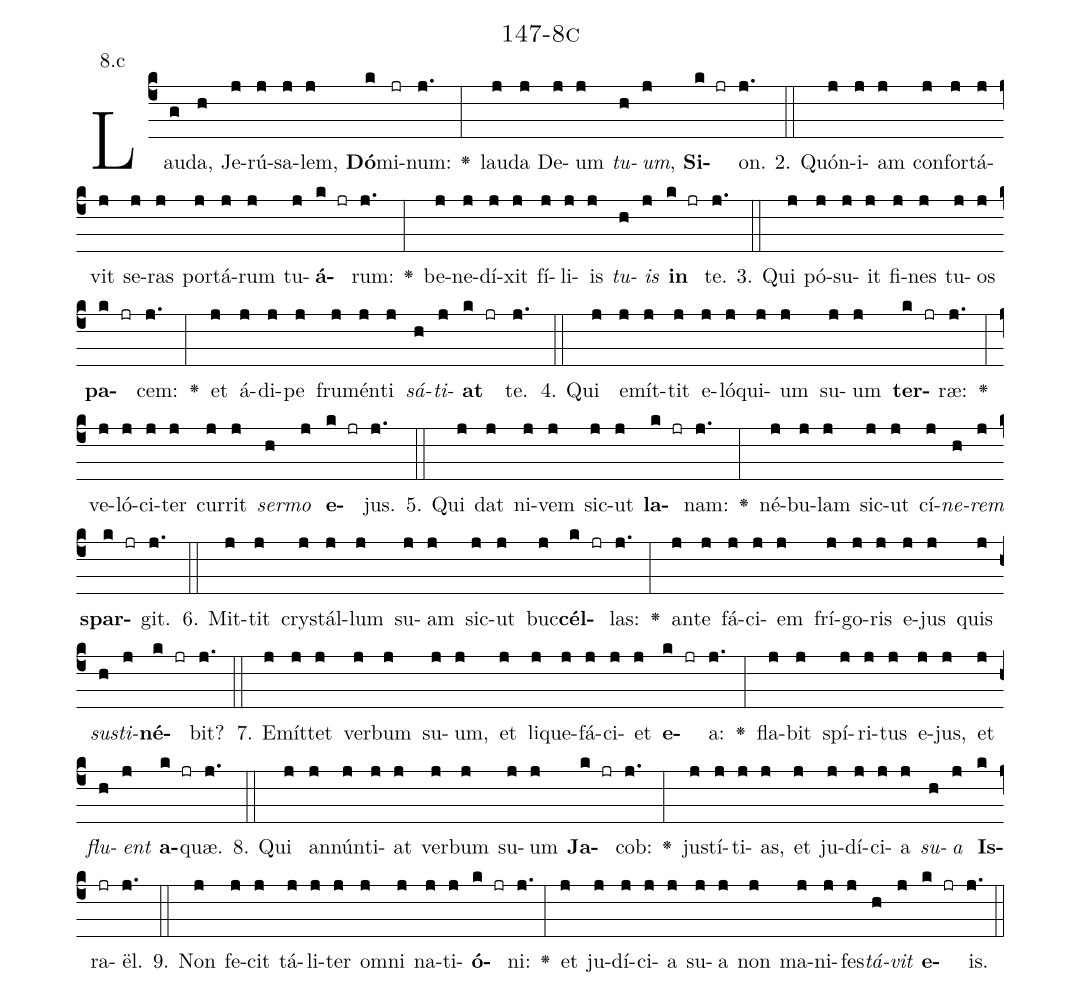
name: 147-8c;
annotation: 8.c;
%%
(c4)Lau(g)da,(h) Je(j)rú(j)sa(j)lem,(j) <b>Dó</b>(k)mi(jr)num:(j.) <v>\greheightstar</v>(:) lau(j)da(j) De(j)um(j) <i>tu</i>(h)<i>um</i>,(j) <b>Si</b>(k jr)on.(j.) (::)
2. Quón(j)i(j)am(j) con(j)for(j)tá(j)vit(j) se(j)ras(j) por(j)tá(j)rum(j) tu(j)<b>á</b>(k jr)rum:(j.) <v>\greheightstar</v>(:) be(j)ne(j)dí(j)xit(j) fí(j)li(j)is(j) <i>tu</i>(h)<i>is</i>(j) <b>in</b>(k jr) te.(j.) (::)
3. Qui(j) pó(j)su(j)it(j) fi(j)nes(j) tu(j)os(j) <b>pa</b>(k jr)cem:(j.) <v>\greheightstar</v>(:) et(j) á(j)di(j)pe(j) fru(j)mén(j)ti(j) <i>sá</i>(h)<i>ti</i>(j)<b>at</b>(k jr) te.(j.) (::)
4. Qui(j) e(j)mít(j)tit(j) e(j)ló(j)qui(j)um(j) su(j)um(j) <b>ter</b>(k jr)ræ:(j.) <v>\greheightstar</v>(:) ve(j)ló(j)ci(j)ter(j) cur(j)rit(j) <i>ser</i>(h)<i>mo</i>(j) <b>e</b>(k jr)jus.(j.) (::)
5. Qui(j) dat(j) ni(j)vem(j) sic(j)ut(j) <b>la</b>(k jr)nam:(j.) <v>\greheightstar</v>(:) né(j)bu(j)lam(j) sic(j)ut(j) cí(j)<i>ne</i>(h)<i>rem</i>(j) <b>spar</b>(k jr)git.(j.) (::)
6. Mit(j)tit(j) crys(j)tál(j)lum(j) su(j)am(j) sic(j)ut(j) buc(j)<b>cél</b>(k jr)las:(j.) <v>\greheightstar</v>(:) an(j)te(j) fá(j)ci(j)em(j) frí(j)go(j)ris(j) e(j)jus(j) quis(j) <i>sus</i>(h)<i>ti</i>(j)<b>né</b>(k jr)bit?(j.) (::)
7. E(j)mít(j)tet(j) ver(j)bum(j) su(j)um,(j) et(j) li(j)que(j)fá(j)ci(j)et(j) <b>e</b>(k jr)a:(j.) <v>\greheightstar</v>(:) fla(j)bit(j) spí(j)ri(j)tus(j) e(j)jus,(j) et(j) <i>flu</i>(h)<i>ent</i>(j) <b>a</b>(k jr)quæ.(j.) (::)
8. Qui(j) an(j)nún(j)ti(j)at(j) ver(j)bum(j) su(j)um(j) <b>Ja</b>(k jr)cob:(j.) <v>\greheightstar</v>(:) jus(j)tí(j)ti(j)as,(j) et(j) ju(j)dí(j)ci(j)a(j) <i>su</i>(h)<i>a</i>(j) <b>Is</b>(k)ra(jr)ël.(j.) (::)
9. Non(j) fe(j)cit(j) tá(j)li(j)ter(j) om(j)ni(j) na(j)ti(j)<b>ó</b>(k jr)ni:(j.) <v>\greheightstar</v>(:) et(j) ju(j)dí(j)ci(j)a(j) su(j)a(j) non(j) ma(j)ni(j)fes(j)<i>tá</i>(h)<i>vit</i>(j) <b>e</b>(k jr)is.(j.) (::)
